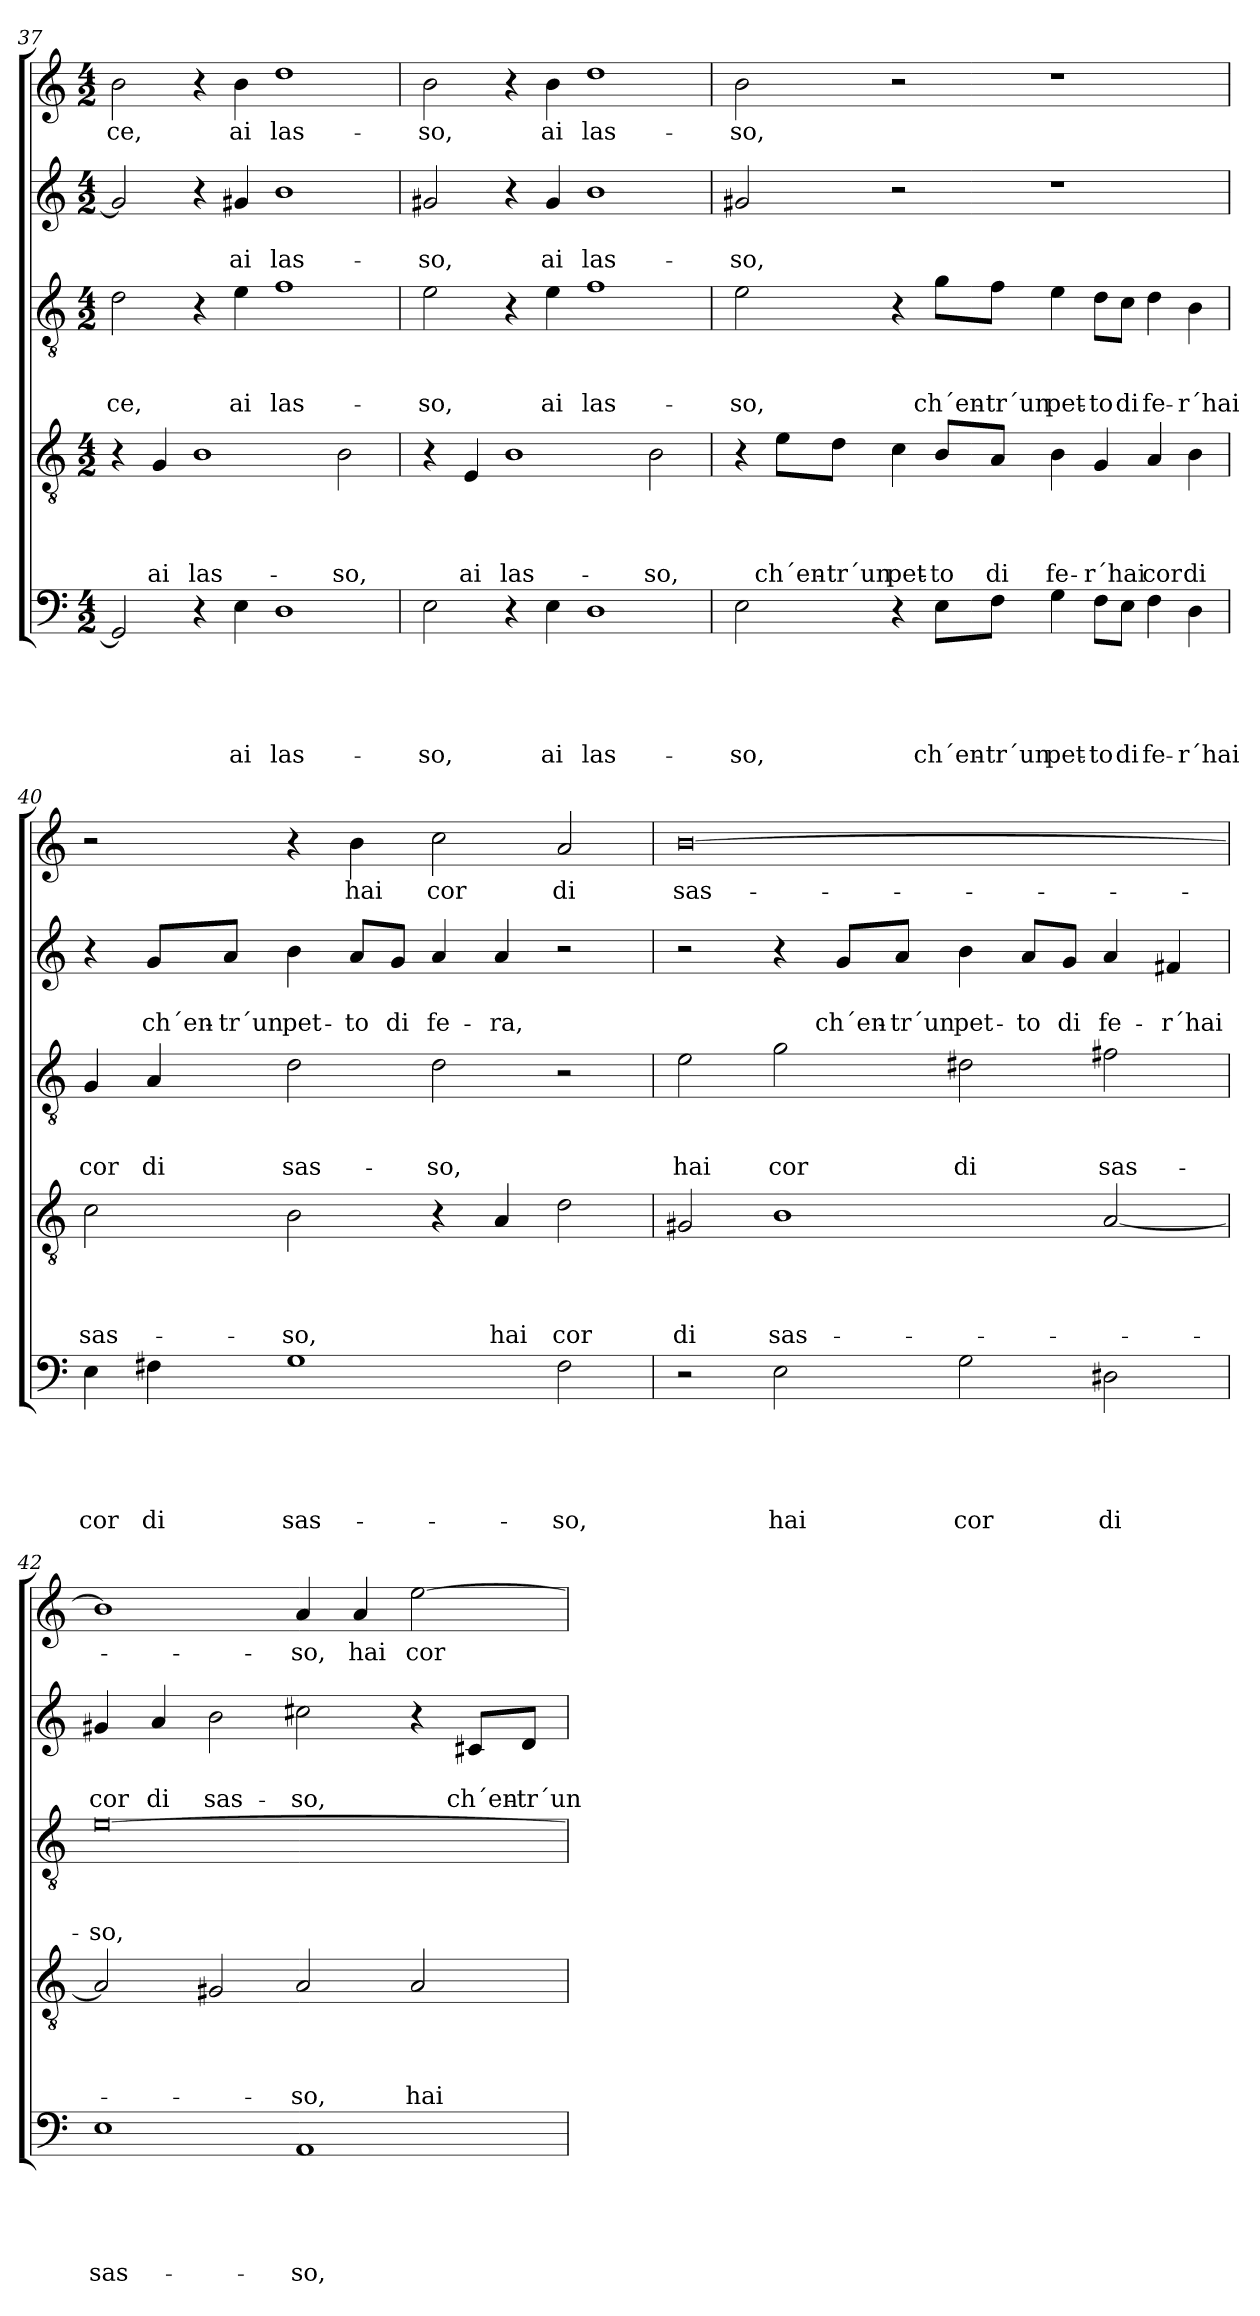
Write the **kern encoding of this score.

**kern	**text	**text	**text	**text	**text	**kern	**text	**text	**text	**text	**kern	**text	**text	**text	**kern	**text	**text	**kern	**text
*part5	*part5	*part5	*part5	*part5	*part5	*part4	*part4	*part4	*part4	*part4	*part3	*part3	*part3	*part3	*part2	*part2	*part2	*part1	*part1
*staff5	*staff5	*staff5	*staff5	*staff5	*staff5	*staff4	*staff4	*staff4	*staff4	*staff4	*staff3	*staff3	*staff3	*staff3	*staff2	*staff2	*staff2	*staff1	*staff1
*clefF4	*	*	*	*	*	*clefGv2	*	*	*	*	*clefGv2	*	*	*	*clefG2	*	*	*clefG2	*
*k[]	*	*	*	*	*	*k[]	*	*	*	*	*k[]	*	*	*	*k[]	*	*	*k[]	*
*C:	*	*	*	*	*	*C:	*	*	*	*	*C:	*	*	*	*C:	*	*	*C:	*
*M4/2	*	*	*	*	*	*M4/2	*	*	*	*	*M4/2	*	*	*	*M4/2	*	*	*M4/2	*
=37	=37	=37	=37	=37	=37	=37	=37	=37	=37	=37	=37	=37	=37	=37	=37	=37	=37	=37	=37
!	!	!	!	!	!	!	!	!	!	!	!	!	!	!LO:LY:b	!	!	!	!	!LO:LY:b
2GG/]	.	.	.	.	.	4r	.	.	.	.	2d\	.	.	-ce,	2g/]	.	.	2b\	-ce,
!	!	!	!	!	!	!	!	!	!	!LO:LY:b	!	!	!	!	!	!	!	!	!
.	.	.	.	.	.	4G/	.	.	.	ai	.	.	.	.	.	.	.	.	.
!	!	!	!	!	!	!	!	!	!	!LO:LY:b	!	!	!	!	!	!	!	!	!
4r	.	.	.	.	.	1B	.	.	.	las-	4r	.	.	.	4r	.	.	4r	.
!	!	!	!	!	!LO:LY:b	!	!	!	!	!	!	!	!	!LO:LY:b	!	!	!LO:LY:b	!	!LO:LY:b
4E\	.	.	.	.	ai	.	.	.	.	.	4e\	.	.	ai	4g#X/	.	ai	4b\	ai
!	!	!	!	!	!LO:LY:b	!	!	!	!	!	!	!	!	!LO:LY:b	!	!	!LO:LY:b	!	!LO:LY:b
1D	.	.	.	.	las-	.	.	.	.	.	1f	.	.	las-	1b	.	las-	1dd	las-
!	!	!	!	!	!	!	!	!	!	!LO:LY:b	!	!	!	!	!	!	!	!	!
.	.	.	.	.	.	2B\	.	.	.	-so,	.	.	.	.	.	.	.	.	.
=38	=38	=38	=38	=38	=38	=38	=38	=38	=38	=38	=38	=38	=38	=38	=38	=38	=38	=38	=38
!	!	!	!	!	!LO:LY:b	!	!	!	!	!	!	!	!	!LO:LY:b	!	!	!LO:LY:b	!	!LO:LY:b
2E\	.	.	.	.	-so,	4r	.	.	.	.	2e\	.	.	-so,	2g#X/	.	-so,	2b\	-so,
!	!	!	!	!	!	!	!	!	!	!LO:LY:b	!	!	!	!	!	!	!	!	!
.	.	.	.	.	.	4E/	.	.	.	ai	.	.	.	.	.	.	.	.	.
!	!	!	!	!	!	!	!	!	!	!LO:LY:b	!	!	!	!	!	!	!	!	!
4r	.	.	.	.	.	1B	.	.	.	las-	4r	.	.	.	4r	.	.	4r	.
!	!	!	!	!	!LO:LY:b	!	!	!	!	!	!	!	!	!LO:LY:b	!	!	!LO:LY:b	!	!LO:LY:b
4E\	.	.	.	.	ai	.	.	.	.	.	4e\	.	.	ai	4g#/	.	ai	4b\	ai
!	!	!	!	!	!LO:LY:b	!	!	!	!	!	!	!	!	!LO:LY:b	!	!	!LO:LY:b	!	!LO:LY:b
1D	.	.	.	.	las-	.	.	.	.	.	1f	.	.	las-	1b	.	las-	1dd	las-
!	!	!	!	!	!	!	!	!	!	!LO:LY:b	!	!	!	!	!	!	!	!	!
.	.	.	.	.	.	2B\	.	.	.	-so,	.	.	.	.	.	.	.	.	.
!!LO:LB:g=z
=39	=39	=39	=39	=39	=39	=39	=39	=39	=39	=39	=39	=39	=39	=39	=39	=39	=39	=39	=39
!	!	!	!	!	!LO:LY:b	!	!	!	!	!	!	!	!	!LO:LY:b	!	!	!LO:LY:b	!	!LO:LY:b
2E\	.	.	.	.	-so,	4r	.	.	.	.	2e\	.	.	-so,	2g#X/	.	-so,	2b\	-so,
!	!	!	!	!	!	!	!	!	!	!LO:LY:b	!	!	!	!	!	!	!	!	!
.	.	.	.	.	.	8e\L	.	.	.	ch´en-	.	.	.	.	.	.	.	.	.
!	!	!	!	!	!	!	!	!	!	!LO:LY:b	!	!	!	!	!	!	!	!	!
.	.	.	.	.	.	8d\J	.	.	.	-tr´un	.	.	.	.	.	.	.	.	.
!	!	!	!	!	!	!	!	!	!	!LO:LY:b	!	!	!	!	!	!	!	!	!
4r	.	.	.	.	.	4c\	.	.	.	pet-	4r	.	.	.	2r	.	.	2r	.
!	!	!	!	!	!LO:LY:b	!	!	!	!	!LO:LY:b	!	!	!	!LO:LY:b	!	!	!	!	!
8E\L	.	.	.	.	ch´en-	8B/L	.	.	.	-to	8g\L	.	.	ch´en-	.	.	.	.	.
!	!	!	!	!	!LO:LY:b	!	!	!	!	!LO:LY:b	!	!	!	!LO:LY:b	!	!	!	!	!
8F\J	.	.	.	.	-tr´un	8A/J	.	.	.	di	8f\J	.	.	-tr´un	.	.	.	.	.
!	!	!	!	!	!LO:LY:b	!	!	!	!	!LO:LY:b	!	!	!	!LO:LY:b	!	!	!	!	!
4G\	.	.	.	.	pet-	4B\	.	.	.	fe-	4e\	.	.	pet-	1r	.	.	1r	.
!	!	!	!	!	!LO:LY:b	!	!	!	!	!LO:LY:b	!	!	!	!LO:LY:b	!	!	!	!	!
8F\L	.	.	.	.	-to	4G/	.	.	.	-r´hai	8d\L	.	.	-to	.	.	.	.	.
!	!	!	!	!	!LO:LY:b	!	!	!	!	!	!	!	!	!LO:LY:b	!	!	!	!	!
8E\J	.	.	.	.	di	.	.	.	.	.	8c\J	.	.	di	.	.	.	.	.
!	!	!	!	!	!LO:LY:b	!	!	!	!	!LO:LY:b	!	!	!	!LO:LY:b	!	!	!	!	!
4F\	.	.	.	.	fe-	4A/	.	.	.	cor	4d\	.	.	fe-	.	.	.	.	.
!	!	!	!	!	!LO:LY:b	!	!	!	!	!LO:LY:b	!	!	!	!LO:LY:b	!	!	!	!	!
4D\	.	.	.	.	-r´hai	4B\	.	.	.	di	4B\	.	.	-r´hai	.	.	.	.	.
=40	=40	=40	=40	=40	=40	=40	=40	=40	=40	=40	=40	=40	=40	=40	=40	=40	=40	=40	=40
!	!	!	!	!	!LO:LY:b	!	!	!	!	!LO:LY:b	!	!	!	!LO:LY:b	!	!	!	!	!
4E\	.	.	.	.	cor	2c\	.	.	.	sas-	4G/	.	.	cor	4r	.	.	2r	.
!	!	!	!	!	!LO:LY:b	!	!	!	!	!	!	!	!	!LO:LY:b	!	!	!LO:LY:b	!	!
4F#X\	.	.	.	.	di	.	.	.	.	.	4A/	.	.	di	8g/L	.	ch´en-	.	.
!	!	!	!	!	!	!	!	!	!	!	!	!	!	!	!	!	!LO:LY:b	!	!
.	.	.	.	.	.	.	.	.	.	.	.	.	.	.	8a/J	.	-tr´un	.	.
!	!	!	!	!	!LO:LY:b	!	!	!	!	!LO:LY:b	!	!	!	!LO:LY:b	!	!	!LO:LY:b	!	!
1G	.	.	.	.	sas-	2B\	.	.	.	-so,	2d\	.	.	sas-	4b\	.	pet-	4r	.
!	!	!	!	!	!	!	!	!	!	!	!	!	!	!	!	!	!LO:LY:b	!	!LO:LY:b
.	.	.	.	.	.	.	.	.	.	.	.	.	.	.	8a/L	.	-to	4b\	hai
!	!	!	!	!	!	!	!	!	!	!	!	!	!	!	!	!	!LO:LY:b	!	!
.	.	.	.	.	.	.	.	.	.	.	.	.	.	.	8g/J	.	di	.	.
!	!	!	!	!	!	!	!	!	!	!	!	!	!	!LO:LY:b	!	!	!LO:LY:b	!	!LO:LY:b
.	.	.	.	.	.	4r	.	.	.	.	2d\	.	.	-so,	4a/	.	fe-	2cc\	cor
!	!	!	!	!	!	!	!	!	!	!LO:LY:b	!	!	!	!	!	!	!LO:LY:b	!	!
.	.	.	.	.	.	4A/	.	.	.	hai	.	.	.	.	4a/	.	-ra,	.	.
!	!	!	!	!	!LO:LY:b	!	!	!	!	!LO:LY:b	!	!	!	!	!	!	!	!	!LO:LY:b
2F#\	.	.	.	.	-so,	2d\	.	.	.	cor	2r	.	.	.	2r	.	.	2a/	di
=41	=41	=41	=41	=41	=41	=41	=41	=41	=41	=41	=41	=41	=41	=41	=41	=41	=41	=41	=41
!	!	!	!	!	!	!	!	!	!	!LO:LY:b	!	!	!	!LO:LY:b	!	!	!	!	!LO:LY:b
2r	.	.	.	.	.	2G#X/	.	.	.	di	2e\	.	.	hai	2r	.	.	[0b	sas-
!	!	!	!	!	!LO:LY:b	!	!	!	!	!LO:LY:b	!	!	!	!LO:LY:b	!	!	!	!	!
2E\	.	.	.	.	hai	1B	.	.	.	sas-	2g\	.	.	cor	4r	.	.	.	.
!	!	!	!	!	!	!	!	!	!	!	!	!	!	!	!	!	!LO:LY:b	!	!
.	.	.	.	.	.	.	.	.	.	.	.	.	.	.	8g/L	.	ch´en-	.	.
!	!	!	!	!	!	!	!	!	!	!	!	!	!	!	!	!	!LO:LY:b	!	!
.	.	.	.	.	.	.	.	.	.	.	.	.	.	.	8a/J	.	-tr´un	.	.
!	!	!	!	!	!LO:LY:b	!	!	!	!	!	!	!	!	!LO:LY:b	!	!	!LO:LY:b	!	!
2G\	.	.	.	.	cor	.	.	.	.	.	2d#X\	.	.	di	4b\	.	pet-	.	.
!	!	!	!	!	!	!	!	!	!	!	!	!	!	!	!	!	!LO:LY:b	!	!
.	.	.	.	.	.	.	.	.	.	.	.	.	.	.	8a/L	.	-to	.	.
!	!	!	!	!	!	!	!	!	!	!	!	!	!	!	!	!	!LO:LY:b	!	!
.	.	.	.	.	.	.	.	.	.	.	.	.	.	.	8g/J	.	di	.	.
!	!	!	!	!	!LO:LY:b	!	!	!	!	!	!	!	!	!LO:LY:b	!	!	!LO:LY:b	!	!
2D#X\	.	.	.	.	di	[2A/	.	.	.	.	2f#X\	.	.	sas-	4a/	.	fe-	.	.
!	!	!	!	!	!	!	!	!	!	!	!	!	!	!	!	!	!LO:LY:b	!	!
.	.	.	.	.	.	.	.	.	.	.	.	.	.	.	4f#X/	.	-r´hai	.	.
!!LO:PB:g=z
=42	=42	=42	=42	=42	=42	=42	=42	=42	=42	=42	=42	=42	=42	=42	=42	=42	=42	=42	=42
!	!	!	!	!	!LO:LY:b	!	!	!	!	!	!	!	!	!LO:LY:b	!	!	!LO:LY:b	!	!
1E	.	.	.	.	sas-	2A/]	.	.	.	.	[0e	.	.	-so,	4g#X/	.	cor	1b]	.
!	!	!	!	!	!	!	!	!	!	!	!	!	!	!	!	!	!LO:LY:b	!	!
.	.	.	.	.	.	.	.	.	.	.	.	.	.	.	4a/	.	di	.	.
!	!	!	!	!	!	!	!	!	!	!	!	!	!	!	!	!	!LO:LY:b	!	!
.	.	.	.	.	.	2G#X/	.	.	.	.	.	.	.	.	2b\	.	sas-	.	.
!	!	!	!	!	!LO:LY:b	!	!	!	!	!LO:LY:b	!	!	!	!	!	!	!LO:LY:b	!	!LO:LY:b
1AA	.	.	.	.	-so,	2A/	.	.	.	-so,	.	.	.	.	2cc#X\	.	-so,	4a/	-so,
!	!	!	!	!	!	!	!	!	!	!	!	!	!	!	!	!	!	!	!LO:LY:b
.	.	.	.	.	.	.	.	.	.	.	.	.	.	.	.	.	.	4a/	hai
!	!	!	!	!	!	!	!	!	!	!LO:LY:b	!	!	!	!	!	!	!	!	!LO:LY:b
.	.	.	.	.	.	2A/	.	.	.	hai	.	.	.	.	4r	.	.	[2ee\	cor
!	!	!	!	!	!	!	!	!	!	!	!	!	!	!	!	!	!LO:LY:b	!	!
.	.	.	.	.	.	.	.	.	.	.	.	.	.	.	8c#X/L	.	ch´en-	.	.
!	!	!	!	!	!	!	!	!	!	!	!	!	!	!	!	!	!LO:LY:b	!	!
.	.	.	.	.	.	.	.	.	.	.	.	.	.	.	8d/J	.	-tr´un	.	.
=	=	=	=	=	=	=	=	=	=	=	=	=	=	=	=	=	=	=	=
*-	*-	*-	*-	*-	*-	*-	*-	*-	*-	*-	*-	*-	*-	*-	*-	*-	*-	*-	*-
